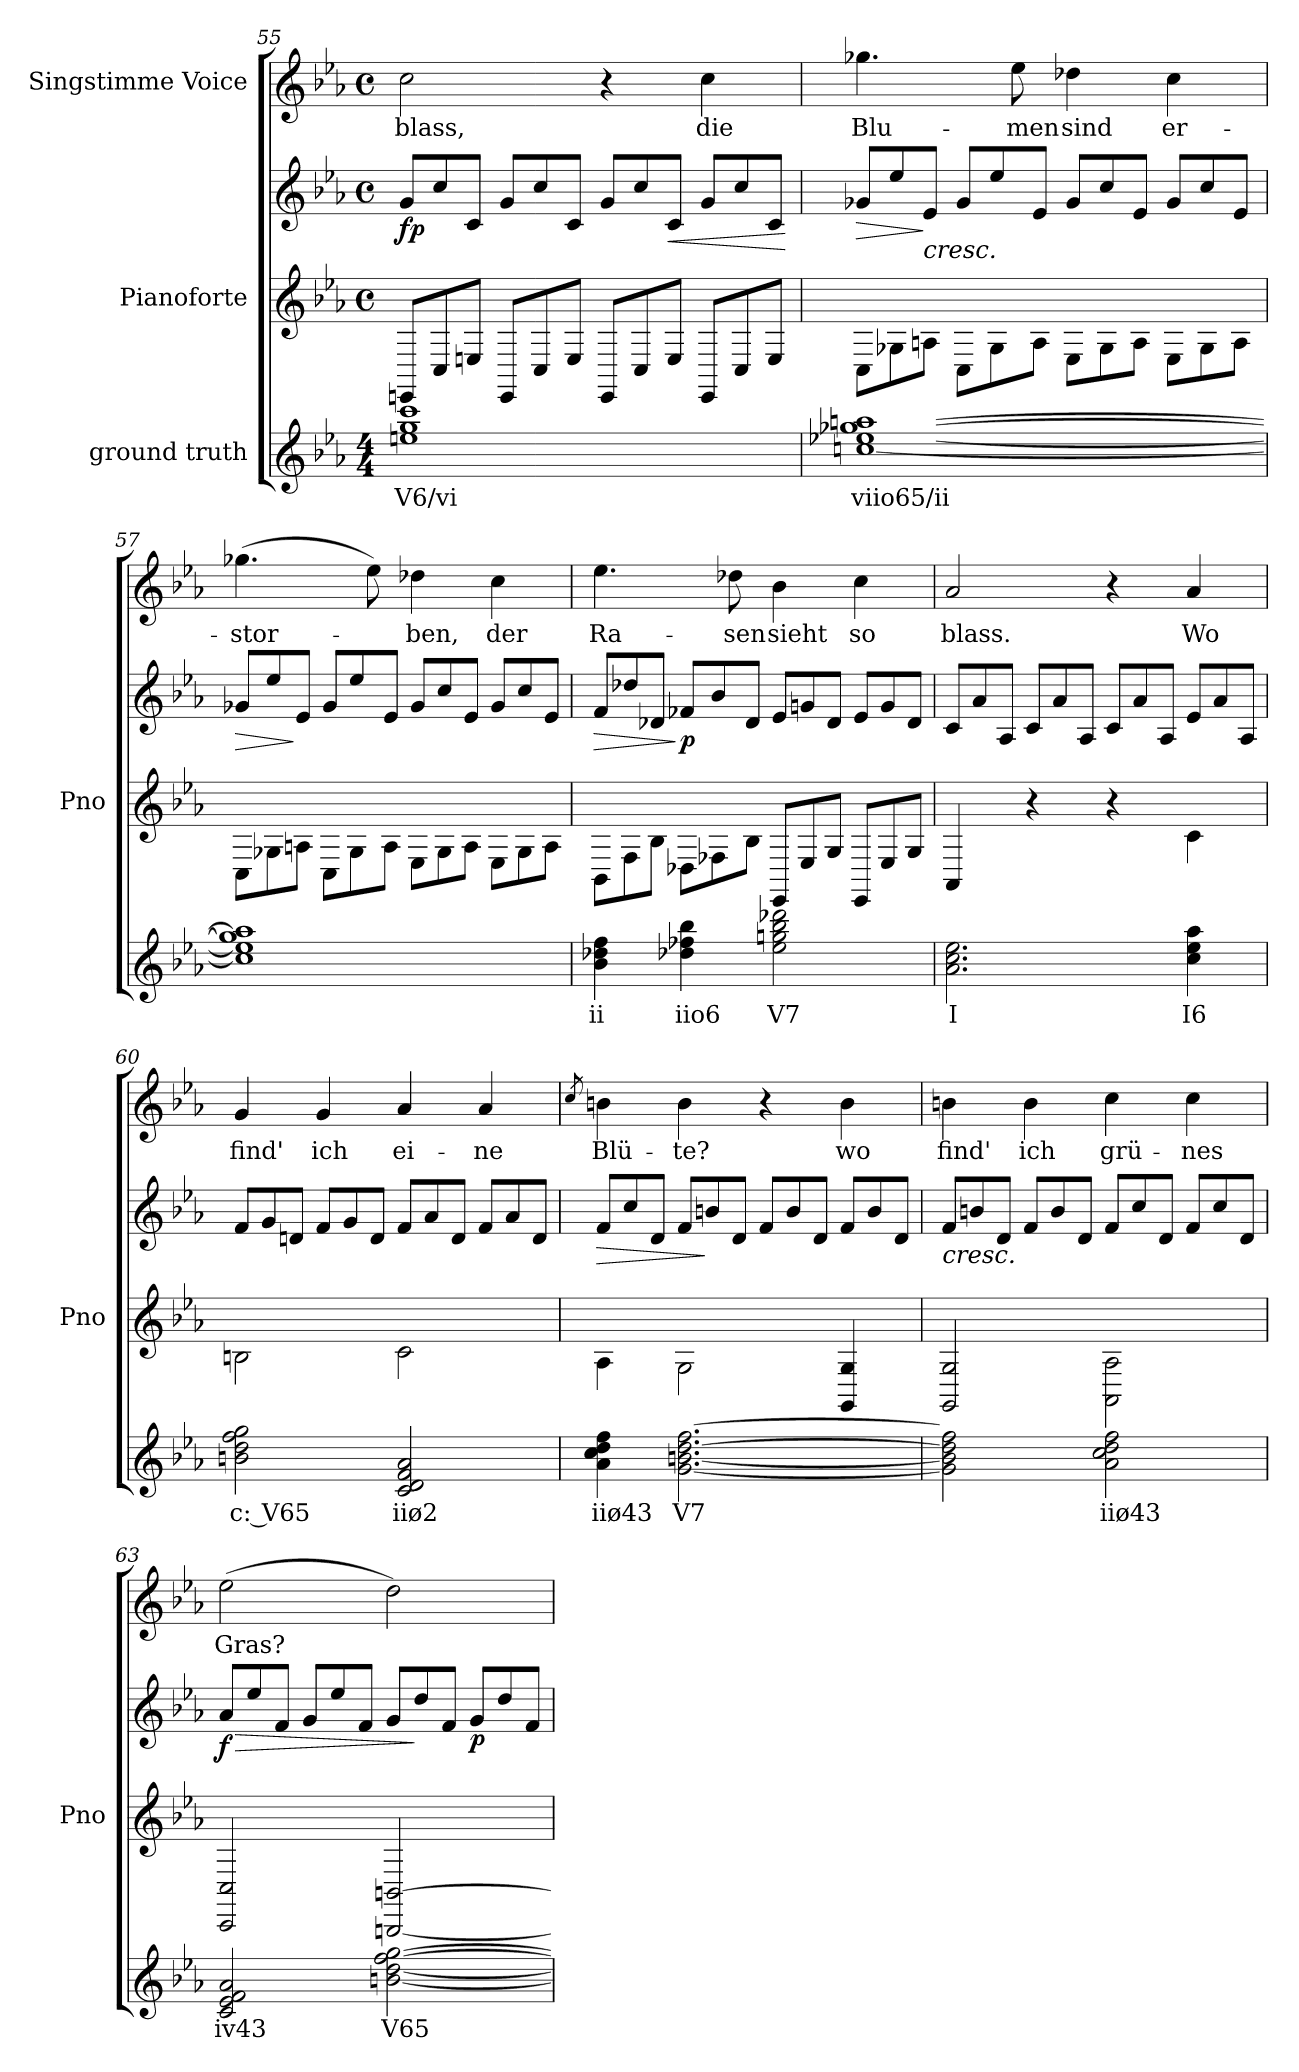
**kern	**text	**kern	**kern	**dynam	**kern	**text
*part3	*part3	*part2	*part2	*part2	*part1	*part1
*staff4	*staff4	*staff3	*staff2	*staff2/3	*staff1	*staff1
*I"ground truth	*	*I"Pianoforte	*	*	*I"Singstimme Voice	*
*	*	*I'Pno	*	*	*	*
*	*	*clefG2	*clefG2	*	*clefG2	*
*k[b-e-a-]	*	*k[b-e-a-]	*k[b-e-a-]	*	*k[b-e-a-]	*
*M4/4	*	*M4/4	*M4/4	*	*M4/4	*
*	*	*met(c)	*met(c)	*	*met(c)	*
=55	=55	=55	=55	=55	=55	=55
*	*	*Xtuplet	*Xtuplet	*	*	*
!	!	!	!	!LO:DY:b	!	!LO:LY:b
1een 1gg 1ccc	V6/vi	12EEn/L	12g/L	fp	2cc\	blass,
.	.	12C/	12cc/	.	.	.
.	.	12En/J	12c/J	.	.	.
.	.	12EE/L	12g/L	.	.	.
.	.	12C/	12cc/	.	.	.
.	.	12E/J	12c/J	.	.	.
.	.	12EE/L	12g/L	.	4r	.
.	.	12C/	12cc/	.	.	.
!	!	!	!	!LO:HP:b	!	!
.	.	12E/J	12c/J	<	.	.
!	!	!	!	!	!	!LO:LY:b
.	.	12EE/L	12g/L	.	4cc\	die
.	.	12C/	12cc/	.	.	.
.	.	12E/J	12c/J	.	.	.
.	.	.	.	[	.	.
=56	=56	=56	=56	=56	=56	=56
!	!	!	!	!LO:HP:b	!	!
!	!	!	!	!	!	!LO:LY:b
[1ccn [1ee-X [1gg-X [1aan	viio65/ii	12C\L	12g-X/L	>	4.gg-X\	Blu-
.	.	12G-X\	12ee-/	.	.	.
!	!	!	!LO:TX:b:i:t=cresc.	!	!	!
.	.	12An\J	12e-/J	]	.	.
.	.	12C\L	12g-/L	.	.	.
.	.	12G-\	12ee-/	.	.	.
!	!	!	!	!	!	!LO:LY:b
.	.	.	.	.	8ee-\	-men
.	.	12A\J	12e-/J	.	.	.
!	!	!	!	!	!	!LO:LY:b
.	.	12E-\L	12g-/L	.	4dd-X\	sind
.	.	12G-\	12cc/	.	.	.
.	.	12A\J	12e-/J	.	.	.
!	!	!	!	!	!	!LO:LY:b
.	.	12E-\L	12g-/L	.	4cc\	er-
.	.	12G-\	12cc/	.	.	.
.	.	12A\J	12e-/J	.	.	.
=57	=57	=57	=57	=57	=57	=57
!	!	!	!	!LO:HP:b	!	!
!	!	!	!	!	!	!LO:LY:b
1cc] 1ee-] 1gg-] 1aa]	.	12C\L	12g-X/L	>	(>4.gg-X\	-stor-
.	.	12G-X\	12ee-/	.	.	.
.	.	12An\J	12e-/J	]	.	.
.	.	12C\L	12g-/L	.	.	.
.	.	12G-\	12ee-/	.	.	.
.	.	.	.	.	8ee-\)	.
.	.	12A\J	12e-/J	.	.	.
!	!	!	!	!	!	!LO:LY:b
.	.	12E-\L	12g-/L	.	4dd-X\	-ben,
.	.	12G-\	12cc/	.	.	.
.	.	12A\J	12e-/J	.	.	.
!	!	!	!	!	!	!LO:LY:b
.	.	12E-\L	12g-/L	.	4cc\	der
.	.	12G-\	12cc/	.	.	.
.	.	12A\J	12e-/J	.	.	.
=58	=58	=58	=58	=58	=58	=58
!	!	!	!	!LO:HP:b	!	!
!	!	!	!	!	!	!LO:LY:b
4b- 4dd-X 4ff	ii	12BB-\L	12f/L	>	4.ee-\	Ra-
.	.	12F\	12dd-X/	.	.	.
.	.	12B-\J	12d-X/J	.	.	.
!	!	!	!	!LO:DY:n=1:b	!	!
4dd-X 4ff-X 4bb-	iio6	12D-X\L	12f-X/L	] p	.	.
.	.	12F-X\	12b-/	.	.	.
!	!	!	!	!	!	!LO:LY:b
.	.	.	.	.	8dd-X\	-sen
.	.	12B-\J	12d-/J	.	.	.
!	!	!	!	!	!	!LO:LY:b
2ee- 2ggn 2bb- 2ddd-X	V7	12EE-/L	12e-/L	.	4b-\	sieht
.	.	12E-/	12gn/	.	.	.
.	.	12G/J	12d-/J	.	.	.
!	!	!	!	!	!	!LO:LY:b
.	.	12EE-/L	12e-/L	.	4cc\	so
.	.	12E-/	12g/	.	.	.
.	.	12G/J	12d-/J	.	.	.
=59	=59	=59	=59	=59	=59	=59
!	!	!	!	!	!	!LO:LY:b
2.a- 2.cc 2.ee-	I	4AA-/	12c/L	.	2a-/	blass.
.	.	.	12a-/	.	.	.
.	.	.	12A-/J	.	.	.
.	.	4r	12c/L	.	.	.
.	.	.	12a-/	.	.	.
.	.	.	12A-/J	.	.	.
.	.	4r	12c/L	.	4r	.
.	.	.	12a-/	.	.	.
.	.	.	12A-/J	.	.	.
!	!	!	!	!	!	!LO:LY:b
4cc 4ee- 4aa-	I6	4c\	12e-/L	.	4a-/	Wo
.	.	.	12a-/	.	.	.
.	.	.	12A-/J	.	.	.
=60	=60	=60	=60	=60	=60	=60
!	!	!	!	!	!	!LO:LY:b
2bn 2dd 2ff 2gg	c: V65	2Bn\	12f/L	.	4g/	find'
.	.	.	12g/	.	.	.
.	.	.	12dn/J	.	.	.
!	!	!	!	!	!	!LO:LY:b
.	.	.	12f/L	.	4g/	ich
.	.	.	12g/	.	.	.
.	.	.	12d/J	.	.	.
!	!	!	!	!	!	!LO:LY:b
2c 2d 2f 2a-	iiø2	2c\	12f/L	.	4a-/	ei-
.	.	.	12a-/	.	.	.
.	.	.	12d/J	.	.	.
!	!	!	!	!	!	!LO:LY:b
.	.	.	12f/L	.	4a-/	-ne
.	.	.	12a-/	.	.	.
.	.	.	12d/J	.	.	.
=61	=61	=61	=61	=61	=61	=61
.	.	.	.	.	8qcc/	.
!	!	!	!	!LO:HP:b	!	!
!	!	!	!	!	!	!LO:LY:b
4a- 4cc 4dd 4ff	iiø43	4A-\	12f/L	>	4bn\	Blü-
.	.	.	12cc/	.	.	.
.	.	.	12d/J	.	.	.
!	!	!	!	!	!	!LO:LY:b
[2.g [2.bn [2.dd [2.ff	V7	2G\	12f/L	.	4b\	-te?
.	.	.	12bn/	]	.	.
.	.	.	12d/J	.	.	.
.	.	.	12f/L	.	4r	.
.	.	.	12b/	.	.	.
.	.	.	12d/J	.	.	.
!	!	!	!	!	!	!LO:LY:b
.	.	4GG/ 4G/	12f/L	.	4b\	wo
.	.	.	12b/	.	.	.
.	.	.	12d/J	.	.	.
=62	=62	=62	=62	=62	=62	=62
!	!	!	!LO:TX:b:i:t=cresc.	!	!	!
!	!	!	!	!	!	!LO:LY:b
2g] 2b] 2dd] 2ff]	.	2GG/ 2G/	12f/L	.	4bn\	find'
.	.	.	12bn/	.	.	.
.	.	.	12d/J	.	.	.
!	!	!	!	!	!	!LO:LY:b
.	.	.	12f/L	.	4b\	ich
.	.	.	12b/	.	.	.
.	.	.	12d/J	.	.	.
!	!	!	!	!	!	!LO:LY:b
2a- 2cc 2dd 2ff	iiø43	2AA-\ 2A-\	12f/L	.	4cc\	grü-
.	.	.	12cc/	.	.	.
.	.	.	12d/J	.	.	.
!	!	!	!	!	!	!LO:LY:b
.	.	.	12f/L	.	4cc\	-nes
.	.	.	12cc/	.	.	.
.	.	.	12d/J	.	.	.
=63	=63	=63	=63	=63	=63	=63
!	!	!	!	!LO:HP:b	!	!
!	!	!	!	!LO:DY:n=1:b	!	!LO:LY:b
2c 2e- 2f 2a-	iv43	2CC/ 2C/	12a-/L	> f	(>2ee-\	Gras?
.	.	.	12ee-/	.	.	.
.	.	.	12f/J	.	.	.
.	.	.	12g/L	.	.	.
.	.	.	12ee-/	.	.	.
.	.	.	12f/J	.	.	.
[2bn [2dd [2ff [2gg	V65	[2BBBn/ [2BBn/	12g/L	.	2dd\)	.
.	.	.	12dd/	]	.	.
.	.	.	12f/J	.	.	.
!	!	!	!	!LO:DY:n=2:b	!	!
.	.	.	12g/L	p	.	.
.	.	.	12dd/	.	.	.
.	.	.	12f/J	.	.	.
=	=	=	=	=	=	=
*-	*-	*-	*-	*-	*-	*-
